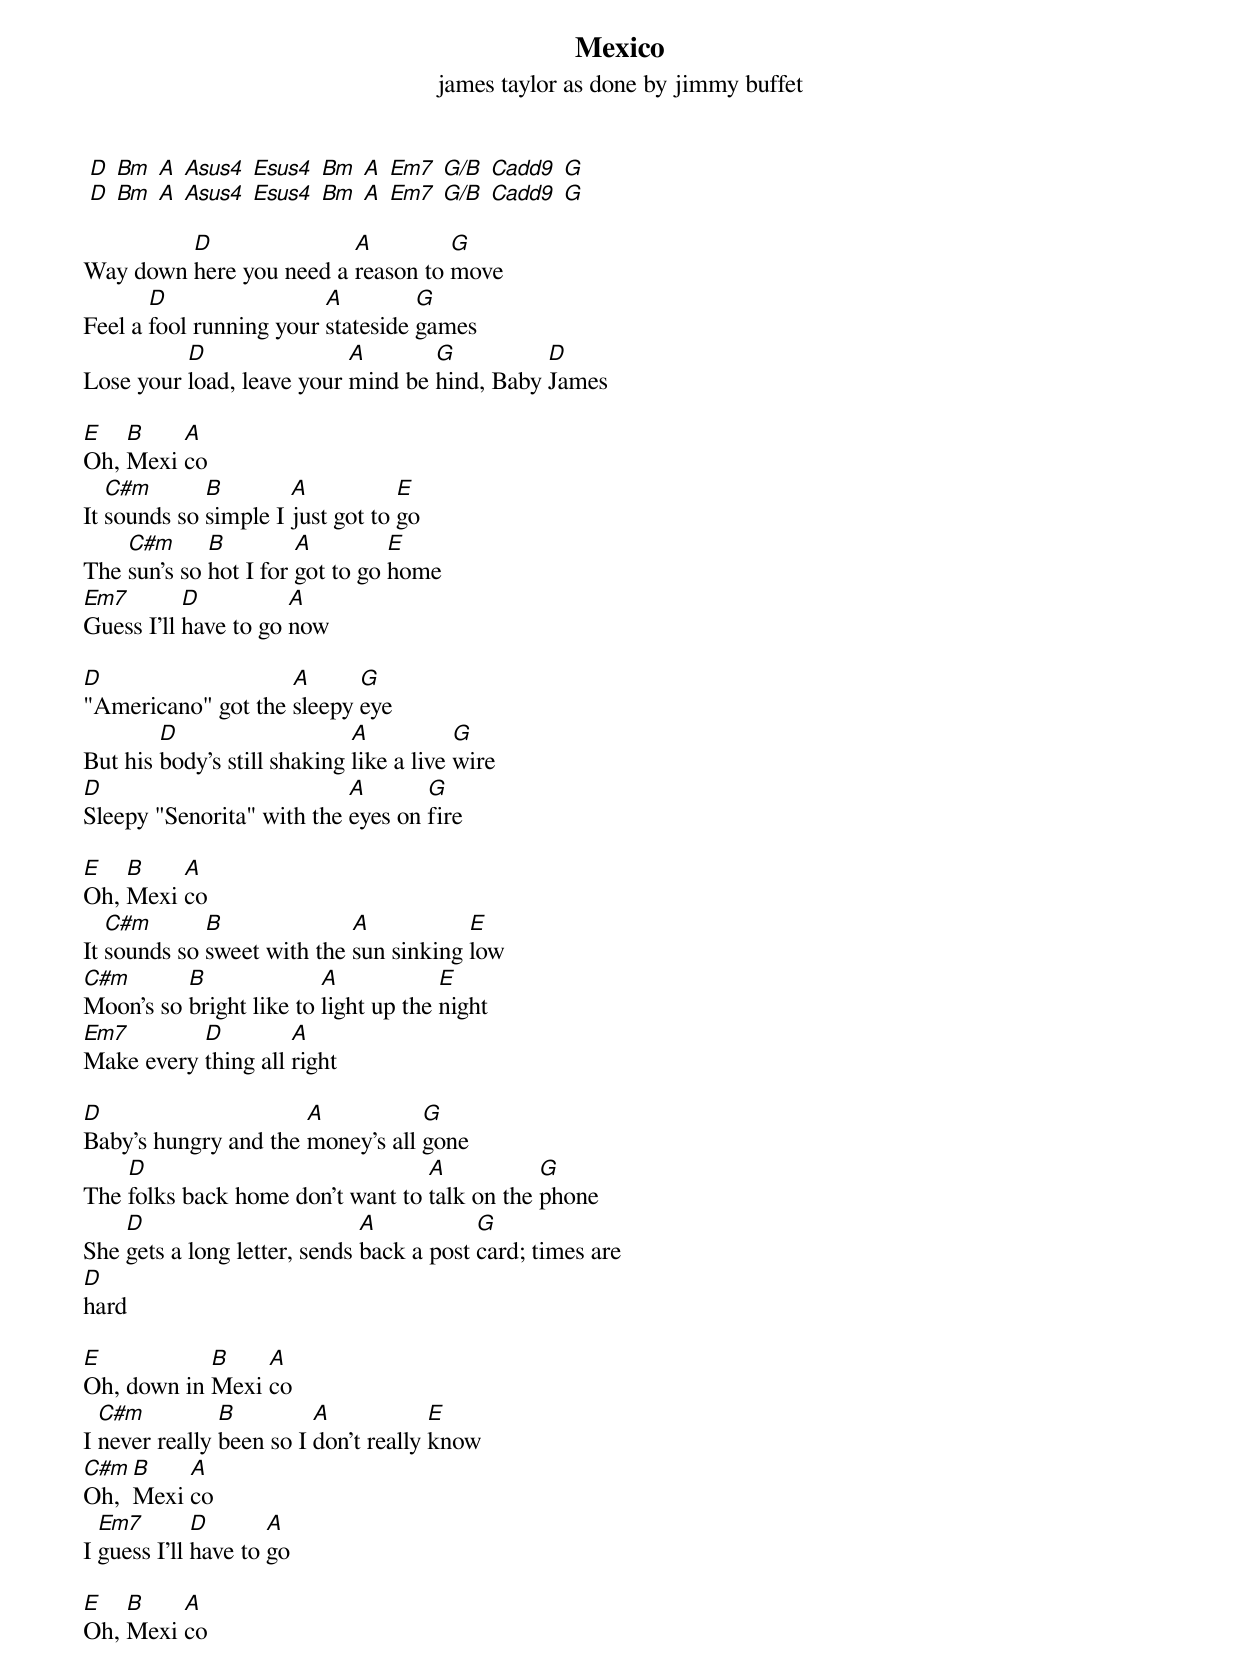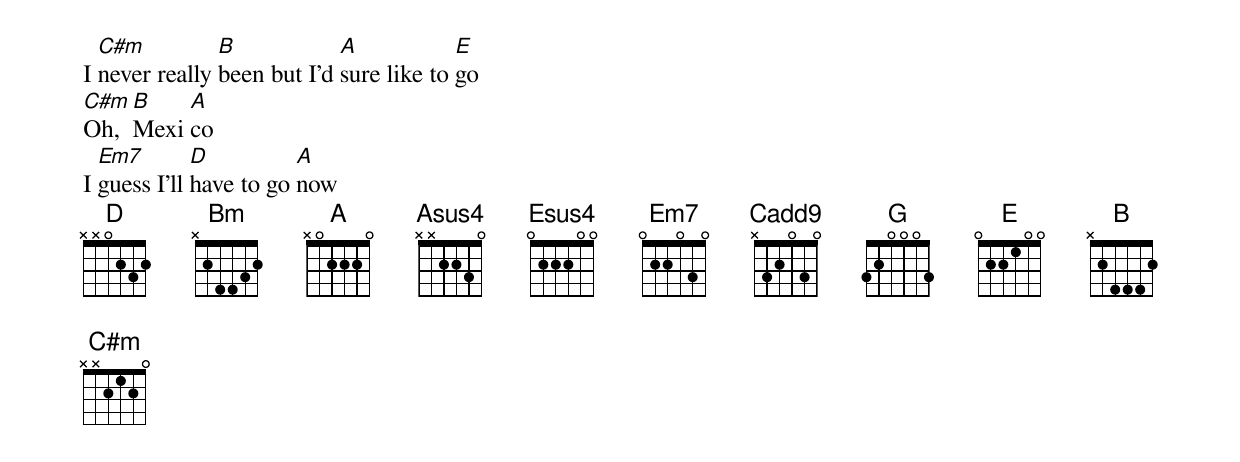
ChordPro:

{title: Mexico}
{subtitle: james taylor as done by jimmy buffet}
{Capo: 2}
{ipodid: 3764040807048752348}
 [D] [Bm] [A] [Asus4] [Esus4] [Bm] [A] [Em7] [G/B] [Cadd9] [G]
 [D] [Bm] [A] [Asus4] [Esus4] [Bm] [A] [Em7] [G/B] [Cadd9] [G]

Way down [D]here you need a [A]reason to [G]move
Feel a [D]fool running your [A]stateside [G]games
Lose your [D]load, leave your [A]mind be [G]hind, Baby [D]James

[E]Oh, [B]Mexi [A]co
It [C#m]sounds so [B]simple I [A]just got to [E]go
The [C#m]sun's so [B]hot I for [A]got to go [E]home
[Em7]Guess I'll [D]have to go [A]now

[D]"Americano" got the [A]sleepy [G]eye
But his [D]body's still shaking [A]like a live [G]wire
[D]Sleepy "Senorita" with the [A]eyes on [G]fire

[E]Oh, [B]Mexi [A]co
It [C#m]sounds so [B]sweet with the [A]sun sinking [E]low
[C#m]Moon's so [B]bright like to [A]light up the [E]night
[Em7]Make every [D]thing all [A]right

[D]Baby's hungry and the [A]money's all [G]gone
The [D]folks back home don't want to [A]talk on the [G]phone
She [D]gets a long letter, sends [A]back a post [G]card; times are
[D]hard

[E]Oh, down in [B]Mexi [A]co
I [C#m]never really [B]been so I [A]don't really [E]know
[C#m]Oh, [B]Mexi [A]co
I [Em7]guess I'll [D]have to [A]go

[E]Oh, [B]Mexi [A]co
I [C#m]never really [B]been but I'd [A]sure like to [E]go
[C#m]Oh, [B]Mexi [A]co
I [Em7]guess I'll [D]have to go [A]now
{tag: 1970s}
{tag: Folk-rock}
